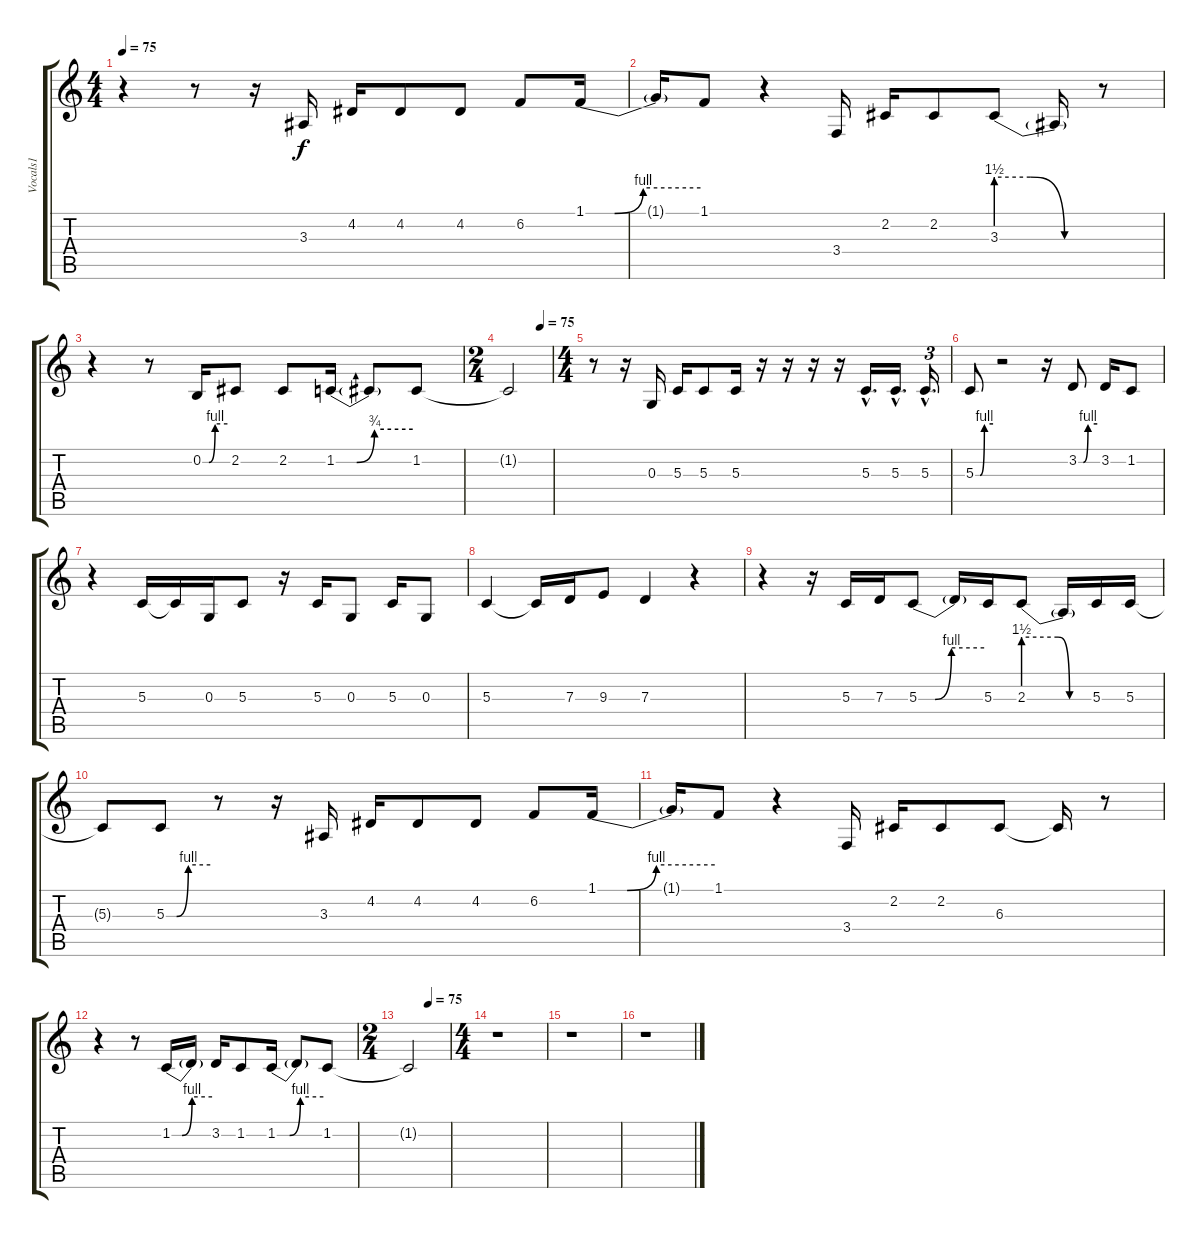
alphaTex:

\track ("Vocals1" "Vocals1") {instrument lead1square}
\staff {score tabs}
\tuning (E4 B3 G3 D3 A2 E2) {hide}
\ts (4 4)
\tempo 75
\clef g2
\ks c
r.4{dy f} r.8 r.16 3.3.16 4.2.16 4.2.8 4.2.8 6.2.8 1.1{be (custom 0 0 15 0 30 4 60 4)}.16 |
1.1{t}.16 1.1.8 r.4 3.4.16 2.2.16 2.2.8 3.3{be (custom 0 6 20 6 40 0 60 0)}.8 3.3{t}.16 r.8 |
r.4 r.8 0.2{be (custom 0 0 15 0 30 4 60 4)}.16 2.2.8 2.2.8 1.2{be (custom 0 0 16 0 30 3 60 3)}.16 1.2{t}.8 1.2.8 |
\ts (2 4)
\tempo (75 0.75)
1.2{t}.2 |
\ts (4 4)
r.8 r.16 0.3.16 5.3.16 5.3.8 5.3.16 r.16 r.16 r.16 r.16 5.3{hac}.16{d} 5.3{hac}.16{d} 5.3{hac}.16{d tu (3 2)} |
5.3{be (custom 0 0 15 0 30 4 60 4)}.8 r.2 r.16 3.2{be (custom 0 0 15 0 30 4 60 4)}.8 3.2.16 1.2.8 |
r.4 5.3.16 5.3{t}.16 0.3.16 5.3.8 r.16 5.3.16 0.3.8 5.3.16 0.3.8 |
5.3.4 5.3{t}.16 7.3.16 9.3.8 7.3.4 r.4 |
r.4 r.16 5.3.16 7.3.16 5.3{be (custom 0 0 15 0 30 4 60 4)}.8 5.3{t}.16 5.3.16 2.3{be (custom 0 6 30 6 40 0 60 0)}.8 2.3{t}.16 5.3.16 5.3.16 |
5.3{t}.8 5.3{be (custom 0 0 14 0 30 4 60 4)}.8 r.8 r.16 3.3.16 4.2.16 4.2.8 4.2.8 6.2.8 1.1{be (custom 0 0 15 0 30 4 60 4)}.16 |
1.1{t}.16 1.1.8 r.4 3.4.16 2.2.16 2.2.8 6.3.8 6.3{t}.16 r.8 |
r.4 r.8 1.2{be (custom 0 0 15 0 30 4 60 4)}.16 1.2{t}.16 3.2.16 1.2.8 1.2{be (custom 0 0 16 0 30 4 60 4)}.16 1.2{t}.8 1.2.8 |
\ts (2 4)
\tempo (75 0.5)
1.2{t}.2 |
\ts (4 4)
r.1 |
r.1 |
r.1
